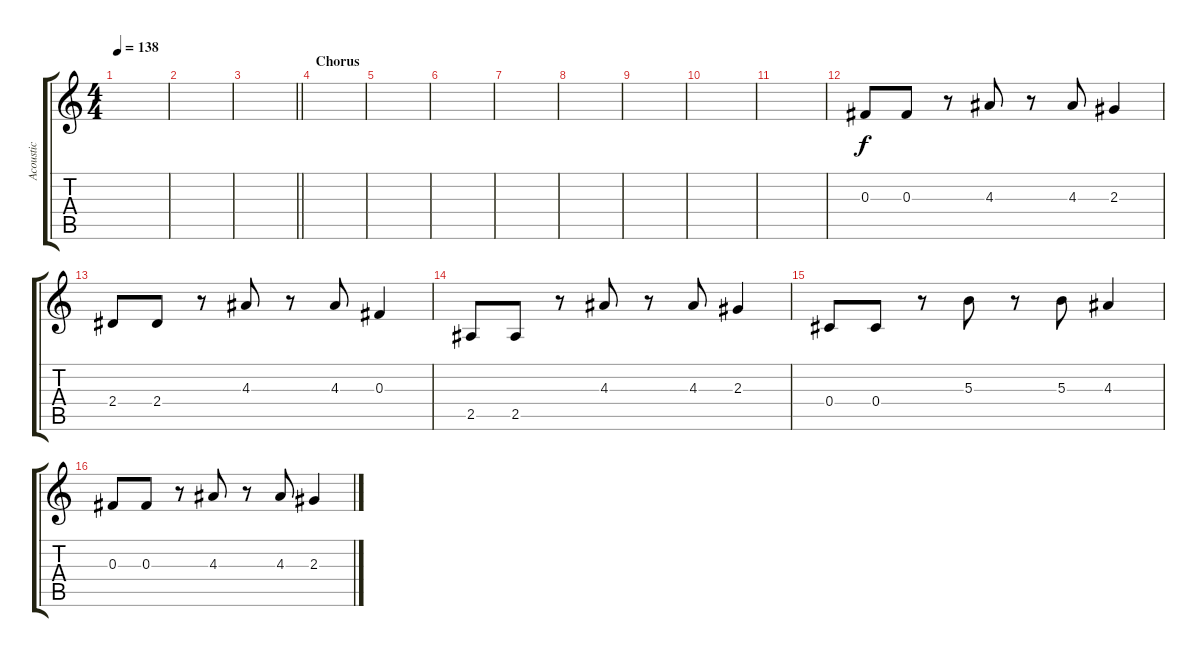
\track ("Acoustic" "Acoustic") {instrument acousticguitarsteel}
\staff {score tabs}
\tuning (Eb4 Bb3 Gb3 Db3 Ab2 Eb2) {hide}
\ts (4 4)
\tempo 138
\clef g2
\ks c
|
|
\barLineRight lightlight
|
\section ("" "Chorus")
|
|
|
|
|
|
|
|
0.3.8{dy f} 0.3.8 r.8 4.3.8 r.8 4.3.8 2.3.4 |
2.4.8 2.4.8 r.8 4.3.8 r.8 4.3.8 0.3.4 |
2.5.8 2.5.8 r.8 4.3.8 r.8 4.3.8 2.3.4 |
0.4.8 0.4.8 r.8 5.3.8 r.8 5.3.8 4.3.4 |
0.3.8 0.3.8 r.8 4.3.8 r.8 4.3.8 2.3.4
